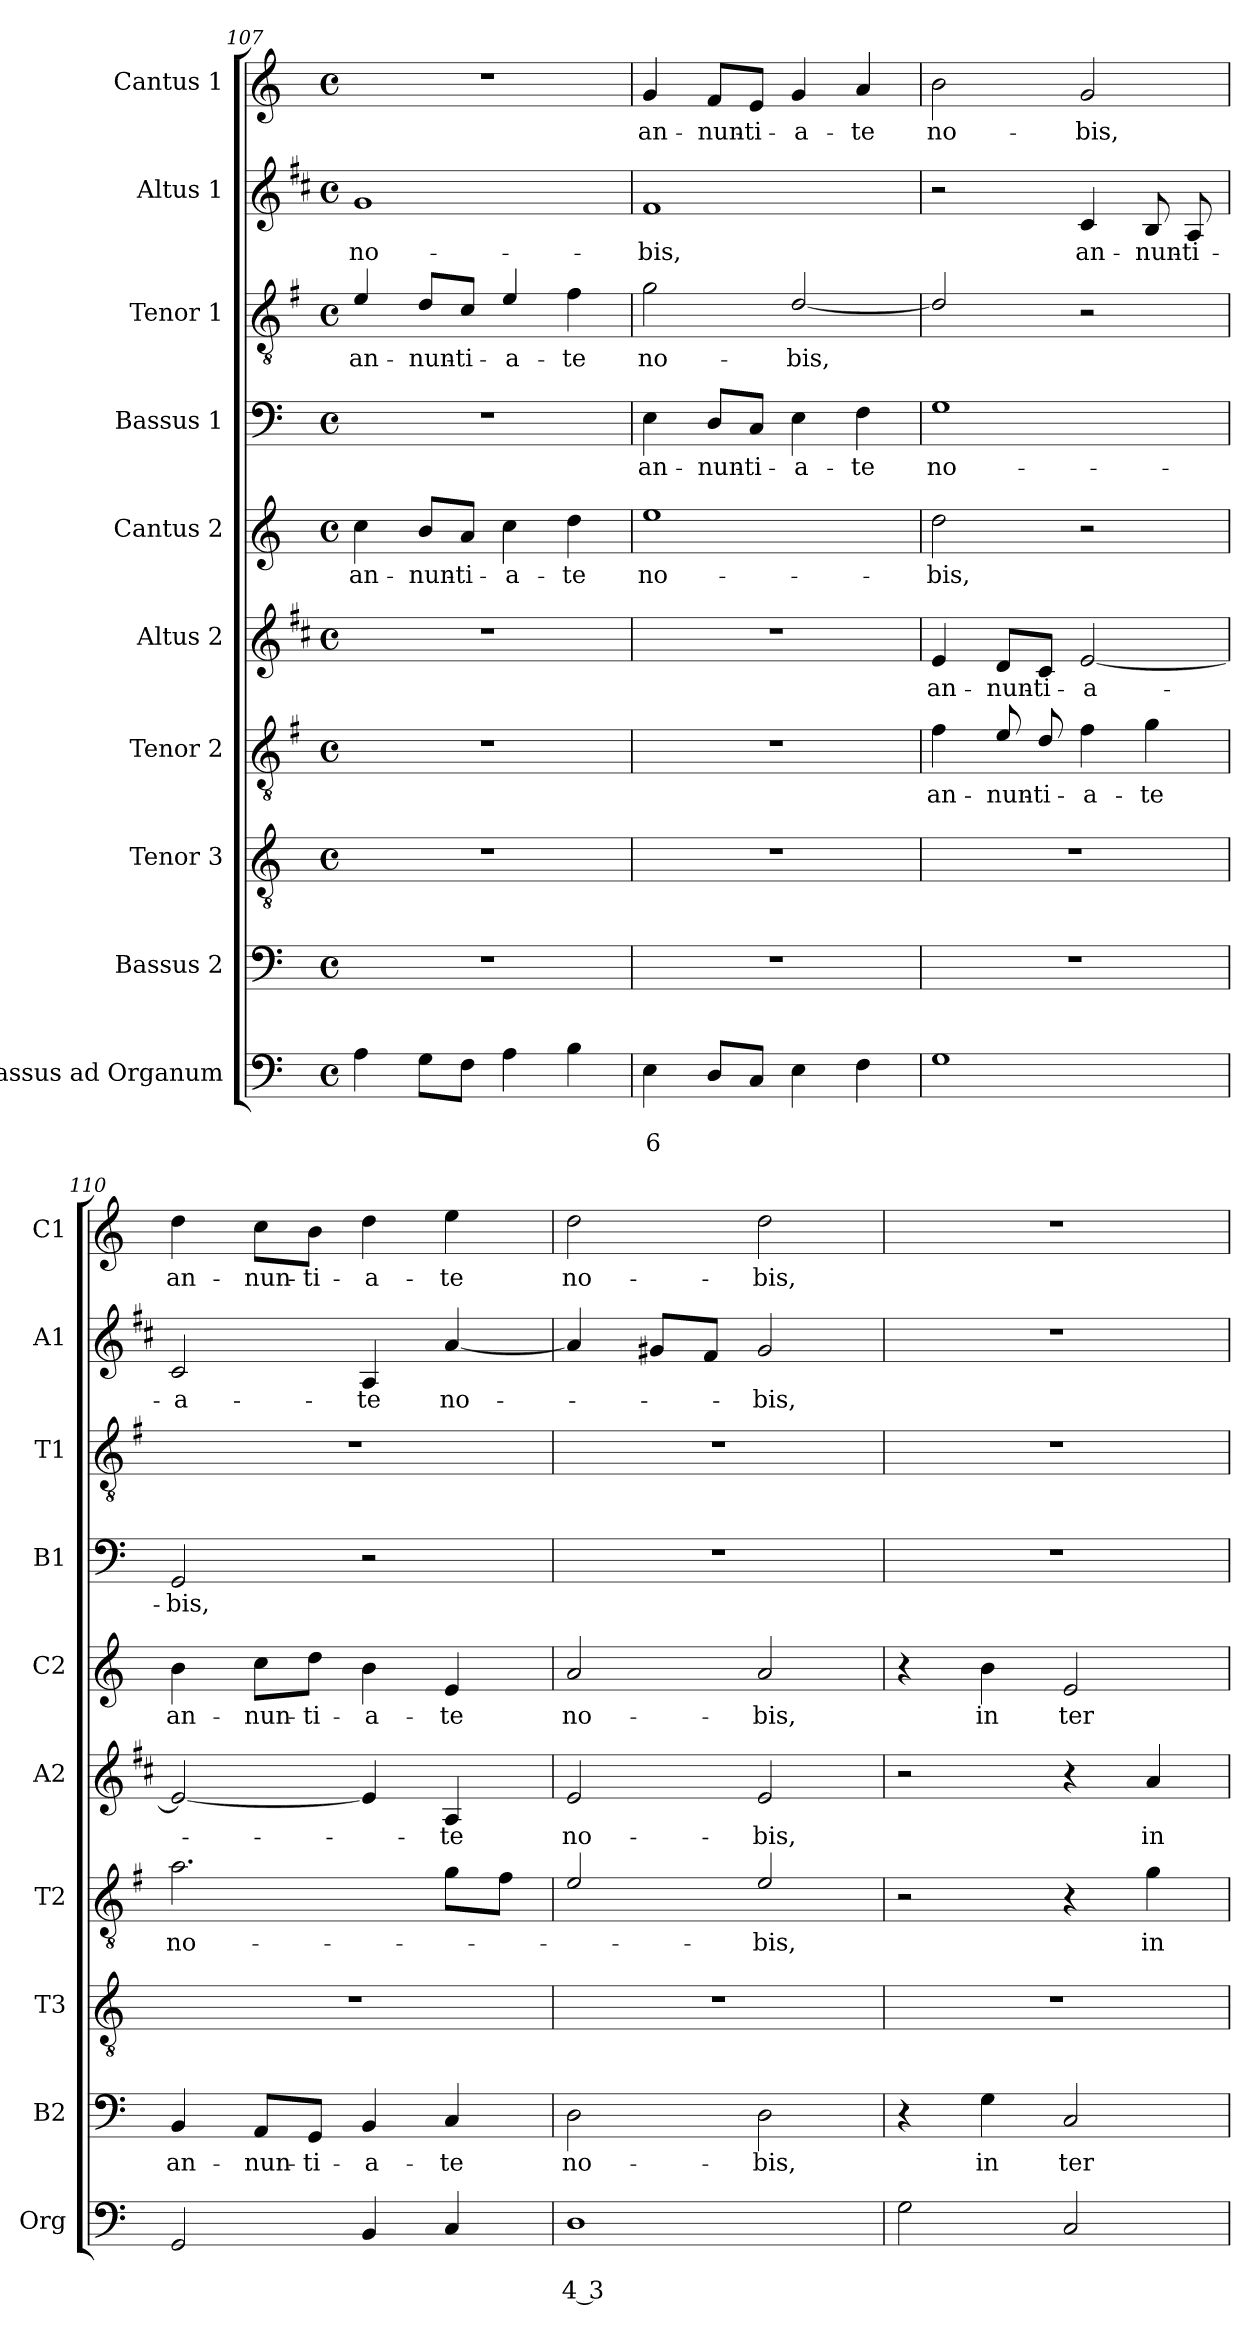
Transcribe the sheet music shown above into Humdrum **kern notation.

**kern	**text	**text	**kern	**text	**kern	**kern	**text	**kern	**text	**kern	**text	**kern	**text	**kern	**text	**kern	**text	**kern	**text
*part10	*part10	*part10	*part9	*part9	*part8	*part7	*part7	*part6	*part6	*part5	*part5	*part4	*part4	*part3	*part3	*part2	*part2	*part1	*part1
*staff10	*staff10	*staff10	*staff9	*staff9	*staff8	*staff7	*staff7	*staff6	*staff6	*staff5	*staff5	*staff4	*staff4	*staff3	*staff3	*staff2	*staff2	*staff1	*staff1
*I"Bassus ad Organum	*	*	*I"Bassus 2	*	*I"Tenor 3	*I"Tenor 2	*	*I"Altus 2	*	*I"Cantus 2	*	*I"Bassus 1	*	*I"Tenor 1	*	*I"Altus 1	*	*I"Cantus 1	*
*I'Org	*	*	*I'B2	*	*I'T3	*I'T2	*	*I'A2	*	*I'C2	*	*I'B1	*	*I'T1	*	*I'A1	*	*I'C1	*
*clefF4	*	*	*clefF4	*	*clefGv2	*clefGv2	*	*clefG2	*	*clefG2	*	*clefF4	*	*clefGv2	*	*clefG2	*	*clefG2	*
*	*	*	*	*	*	*ITrd4c7	*	*ITrd1c2	*	*	*	*	*	*ITrd4c7	*	*ITrd1c2	*	*	*
*k[]	*	*	*k[]	*	*k[]	*k[]	*	*k[]	*	*k[]	*	*k[]	*	*k[]	*	*k[]	*	*k[]	*
*C:	*	*	*C:	*	*C:	*C:	*	*C:	*	*C:	*	*C:	*	*C:	*	*C:	*	*C:	*
*M4/4	*	*	*M4/4	*	*M4/4	*M4/4	*	*M4/4	*	*M4/4	*	*M4/4	*	*M4/4	*	*M4/4	*	*M4/4	*
*met(c)	*	*	*met(c)	*	*met(c)	*met(c)	*	*met(c)	*	*met(c)	*	*met(c)	*	*met(c)	*	*met(c)	*	*met(c)	*
=107	=107	=107	=107	=107	=107	=107	=107	=107	=107	=107	=107	=107	=107	=107	=107	=107	=107	=107	=107
!	!	!	!	!	!	!	!	!	!	!	!LO:LY:b	!	!	!	!LO:LY:b	!	!LO:LY:b	!	!
4A\	.	.	1r	.	1r	1r	.	1r	.	4cc\	an-	1r	.	4A/	an-	1f	no-	1r	.
!	!	!	!	!	!	!	!	!	!	!	!LO:LY:b	!	!	!	!LO:LY:b	!	!	!	!
8G\L	.	.	.	.	.	.	.	.	.	8b/L	-nun-	.	.	8G/L	-nun-	.	.	.	.
!	!	!	!	!	!	!	!	!	!	!	!LO:LY:b	!	!	!	!LO:LY:b	!	!	!	!
8F\J	.	.	.	.	.	.	.	.	.	8a/J	-ti-	.	.	8F/J	-ti-	.	.	.	.
!	!	!	!	!	!	!	!	!	!	!	!LO:LY:b	!	!	!	!LO:LY:b	!	!	!	!
4A\	.	.	.	.	.	.	.	.	.	4cc\	-a-	.	.	4A/	-a-	.	.	.	.
!	!	!	!	!	!	!	!	!	!	!	!LO:LY:b	!	!	!	!LO:LY:b	!	!	!	!
4B\	.	.	.	.	.	.	.	.	.	4dd\	-te	.	.	4B\	-te	.	.	.	.
=108	=108	=108	=108	=108	=108	=108	=108	=108	=108	=108	=108	=108	=108	=108	=108	=108	=108	=108	=108
!	!	!LO:LY:b	!	!	!	!	!	!	!	!	!LO:LY:b	!	!LO:LY:b	!	!LO:LY:b	!	!LO:LY:b	!	!LO:LY:b
4E\	.	6	1r	.	1r	1r	.	1r	.	1ee	no-	4E\	an-	2c\	no-	1e	-bis,	4g/	an-
!	!	!	!	!	!	!	!	!	!	!	!	!	!LO:LY:b	!	!	!	!	!	!LO:LY:b
8D/L	.	.	.	.	.	.	.	.	.	.	.	8D/L	-nun-	.	.	.	.	8f/L	-nun-
!	!	!	!	!	!	!	!	!	!	!	!	!	!LO:LY:b	!	!	!	!	!	!LO:LY:b
8C/J	.	.	.	.	.	.	.	.	.	.	.	8C/J	-ti-	.	.	.	.	8e/J	-ti-
!	!	!	!	!	!	!	!	!	!	!	!	!	!LO:LY:b	!	!LO:LY:b	!	!	!	!LO:LY:b
4E\	.	.	.	.	.	.	.	.	.	.	.	4E\	-a-	[2G/	-bis,	.	.	4g/	-a-
!	!	!	!	!	!	!	!	!	!	!	!	!	!LO:LY:b	!	!	!	!	!	!LO:LY:b
4F\	.	.	.	.	.	.	.	.	.	.	.	4F\	-te	.	.	.	.	4a/	-te
=109	=109	=109	=109	=109	=109	=109	=109	=109	=109	=109	=109	=109	=109	=109	=109	=109	=109	=109	=109
!	!	!	!	!	!	!	!LO:LY:b	!	!LO:LY:b	!	!LO:LY:b	!	!LO:LY:b	!	!	!	!	!	!LO:LY:b
1G	.	.	1r	.	1r	4B\	an-	4d/	an-	2dd\	-bis,	1G	no-	2G/]	.	2r	.	2b\	no-
!	!	!	!	!	!	!	!LO:LY:b	!	!LO:LY:b	!	!	!	!	!	!	!	!	!	!
.	.	.	.	.	.	8A/	-nun-	8c/L	-nun-	.	.	.	.	.	.	.	.	.	.
!	!	!	!	!	!	!	!LO:LY:b	!	!LO:LY:b	!	!	!	!	!	!	!	!	!	!
.	.	.	.	.	.	8G/	-ti-	8B/J	-ti-	.	.	.	.	.	.	.	.	.	.
!	!	!	!	!	!	!	!LO:LY:b	!	!LO:LY:b	!	!	!	!	!	!	!	!LO:LY:b	!	!LO:LY:b
.	.	.	.	.	.	4B\	-a-	[2d/	-a-	2r	.	.	.	2r	.	4B/	an-	2g/	-bis,
!	!	!	!	!	!	!	!LO:LY:b	!	!	!	!	!	!	!	!	!	!LO:LY:b	!	!
.	.	.	.	.	.	4c\	-te	.	.	.	.	.	.	.	.	8A/	-nun-	.	.
!	!	!	!	!	!	!	!	!	!	!	!	!	!	!	!	!	!LO:LY:b	!	!
.	.	.	.	.	.	.	.	.	.	.	.	.	.	.	.	8G/	-ti-	.	.
!!LO:LB:g=z
=110	=110	=110	=110	=110	=110	=110	=110	=110	=110	=110	=110	=110	=110	=110	=110	=110	=110	=110	=110
!	!	!	!	!LO:LY:b	!	!	!LO:LY:b	!	!	!	!LO:LY:b	!	!LO:LY:b	!	!	!	!LO:LY:b	!	!LO:LY:b
2GG/	.	.	4BB/	an-	1r	2.d\	no-	2d/_	.	4b\	an-	2GG/	-bis,	1r	.	2B/	-a-	4dd\	an-
!	!	!	!	!LO:LY:b	!	!	!	!	!	!	!LO:LY:b	!	!	!	!	!	!	!	!LO:LY:b
.	.	.	8AA/L	-nun-	.	.	.	.	.	8cc\L	-nun-	.	.	.	.	.	.	8cc\L	-nun-
!	!	!	!	!LO:LY:b	!	!	!	!	!	!	!LO:LY:b	!	!	!	!	!	!	!	!LO:LY:b
.	.	.	8GG/J	-ti-	.	.	.	.	.	8dd\J	-ti-	.	.	.	.	.	.	8b\J	-ti-
!	!	!	!	!LO:LY:b	!	!	!	!	!	!	!LO:LY:b	!	!	!	!	!	!LO:LY:b	!	!LO:LY:b
4BB/	.	.	4BB/	-a-	.	.	.	4d/]	.	4b\	-a-	2r	.	.	.	4G/	-te	4dd\	-a-
!	!	!	!	!LO:LY:b	!	!	!	!	!LO:LY:b	!	!LO:LY:b	!	!	!	!	!	!LO:LY:b	!	!LO:LY:b
4C/	.	.	4C/	-te	.	8c\L	.	4G/	-te	4e/	-te	.	.	.	.	[4g/	no-	4ee\	-te
.	.	.	.	.	.	8B\J	.	.	.	.	.	.	.	.	.	.	.	.	.
=111	=111	=111	=111	=111	=111	=111	=111	=111	=111	=111	=111	=111	=111	=111	=111	=111	=111	=111	=111
!	!	!LO:LY:b	!	!LO:LY:b	!	!	!	!	!LO:LY:b	!	!LO:LY:b	!	!	!	!	!	!	!	!LO:LY:b
1D	.	4 3	2D\	no-	1r	2A/	.	2d/	no-	2a/	no-	1r	.	1r	.	4g/]	.	2dd\	no-
.	.	.	.	.	.	.	.	.	.	.	.	.	.	.	.	8f#X/L	.	.	.
.	.	.	.	.	.	.	.	.	.	.	.	.	.	.	.	8e/J	.	.	.
!	!	!	!	!LO:LY:b	!	!	!LO:LY:b	!	!LO:LY:b	!	!LO:LY:b	!	!	!	!	!	!LO:LY:b	!	!LO:LY:b
.	.	.	2D\	-bis,	.	2A/	-bis,	2d/	-bis,	2a/	-bis,	.	.	.	.	2f#/	-bis,	2dd\	-bis,
=112	=112	=112	=112	=112	=112	=112	=112	=112	=112	=112	=112	=112	=112	=112	=112	=112	=112	=112	=112
2G\	.	.	4r	.	1r	2r	.	2r	.	4r	.	1r	.	1r	.	1r	.	1r	.
!	!	!	!	!LO:LY:b	!	!	!	!	!	!	!LO:LY:b	!	!	!	!	!	!	!	!
.	.	.	4G\	in	.	.	.	.	.	4b\	in	.	.	.	.	.	.	.	.
!	!	!	!	!LO:LY:b	!	!	!	!	!	!	!LO:LY:b	!	!	!	!	!	!	!	!
2C/	.	.	2C/	ter-	.	4r	.	4r	.	2e/	ter-	.	.	.	.	.	.	.	.
!	!	!	!	!	!	!	!LO:LY:b	!	!LO:LY:b	!	!	!	!	!	!	!	!	!	!
.	.	.	.	.	.	4c\	in	4g/	in	.	.	.	.	.	.	.	.	.	.
=	=	=	=	=	=	=	=	=	=	=	=	=	=	=	=	=	=	=	=
*-	*-	*-	*-	*-	*-	*-	*-	*-	*-	*-	*-	*-	*-	*-	*-	*-	*-	*-	*-
